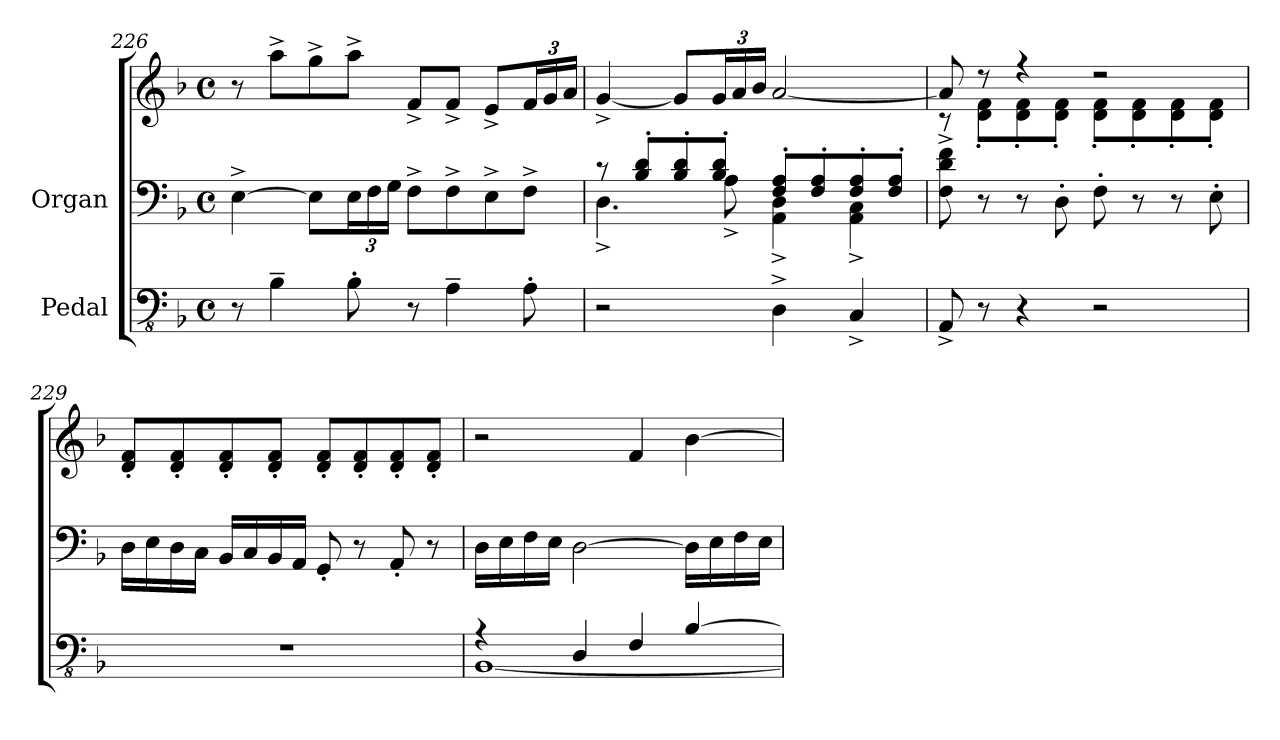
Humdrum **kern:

**kern	**kern	**kern
*part2	*part1	*part1
*staff3	*staff2	*staff1
*I"Pedal	*I"Organ	*
*clefFv4	*clefF4	*clefG2
*k[b-]	*k[b-]	*k[b-]
*M4/4	*M4/4	*M4/4
*met(c)	*met(c)	*met(c)
=226	=226	=226
8r	[4E^\	8r
4BB-~\	.	8aa^\L
.	8E\L]	8gg^\
*	*Xbrackettup	*
8BB-'\	24E\L	8aa^\J
.	24F\	.
.	24G\JJ	.
8r	8F^\L	8f^/L
4AA~\	8F^\	8f^/J
.	8E^\	8e^/L
*	*	*Xbrackettup
8AA'\	8F^\J	24f/L
.	.	24g/
.	.	24a/JJ
=227	=227	=227
*	*^	*
2r	8r	4.D^\	[4g^/
.	8B-/' 8d/'L	.	.
.	8B-/' 8d/'	.	8g/L]
.	8B-/' 8d/'J	8A^\	24g/L
.	.	.	24a/
.	.	.	24b-/JJ
4DD^\	8F/' 8A/'L	4AA\^ 4D\^	[2a/
.	8F/' 8A/'	.	.
4CC^/	8F/' 8A/'	4AA\^ 4C\^	.
.	8F/' 8A/'J	.	.
*	*v	*v	*
=228	=228	=228
*	*	*^
8AAA^/	8F\^ 8d\^ 8f\^	8a/]	8r
8r	8r	8r	8d\' 8f\'L
4r	8r	4r	8d\' 8f\'
.	8D'\	.	8d\' 8f\'J
2r	8F'\	2r	8d\' 8f\'L
.	8r	.	8d\' 8f\'
.	8r	.	8d\' 8f\'
.	8E'\	.	8d\' 8f\'J
!!LO:LB:g=z	!!
=229	=229	=229	=229
1r	16D\LL	2ryy	8d/' 8f/'L
.	16E\	.	.
.	16D\	.	8d/' 8f/'
.	16C\JJ	.	.
.	16BB-/LL	.	8d/' 8f/'
.	16C/	.	.
.	16BB-/	.	8d/' 8f/'J
.	16AA/JJ	.	.
.	8GG'/	2reyy	8d/' 8f/'L
.	8r	.	8d/' 8f/'
.	8AA'/	.	8d/' 8f/'
.	8r	.	8d/' 8f/'J
*	*	*v	*v
=230	=230	=230
*^	*	*
4r	[1BBB-	16D\LL	2r
.	.	16E\	.
.	.	16F\	.
.	.	16E\JJ	.
4DD/	.	[2D\	.
4FF/	.	.	4f/
[4BB-/	.	16D\LL]	[4b-\
.	.	16E\	.
.	.	16F\	.
.	.	16E\JJ	.
*v	*v	*	*
=	=	=
*-	*-	*-
